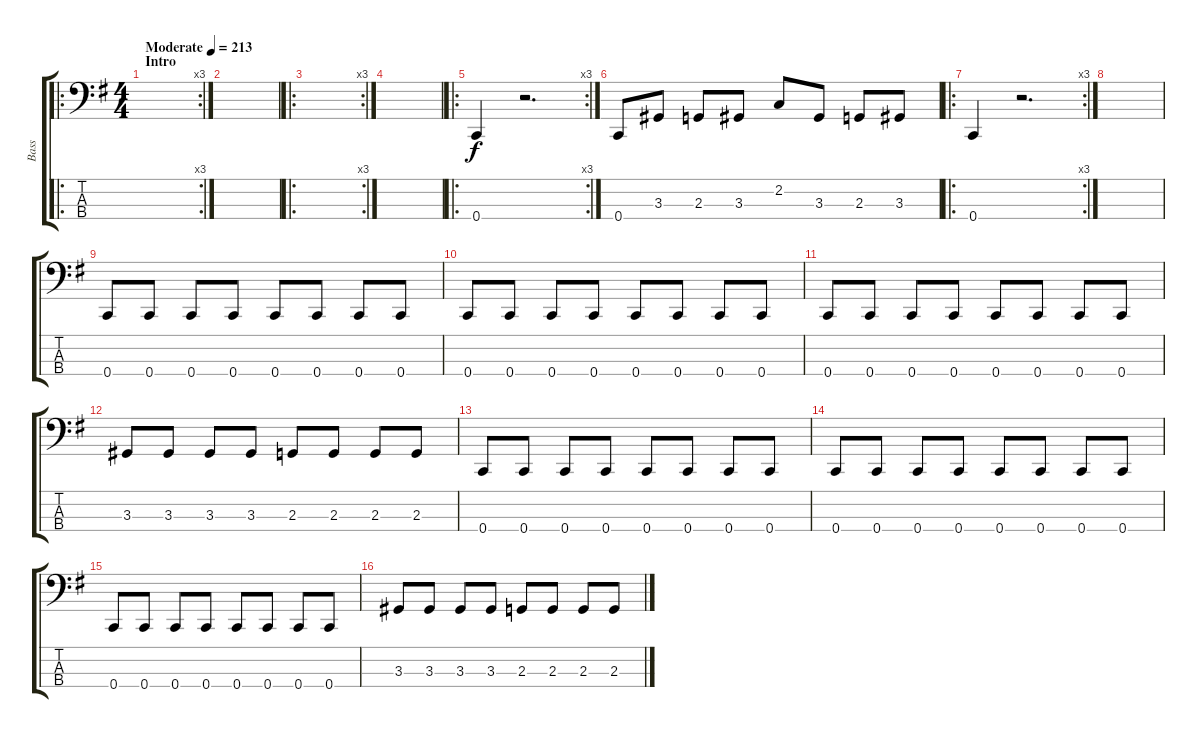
\track ("Bass" "Bass") {instrument electricbassfinger}
\staff {score tabs}
\tuning (Eb2 Bb1 F1 C1) {hide}
\ro
\rc 3
\ts (4 4)
\section ("" "Intro")
\tempo (213 "Moderate")
\clef f4
\ks eminor
|
|
\ro
\rc 3
|
|
\ro
\rc 3
0.4.4 r.2{d} |
0.4.8 3.3.8 2.3.8 3.3.8 2.2.8 3.3.8 2.3.8 3.3.8 |
\ro
\rc 3
0.4.4 r.2{d} |
|
0.4.8 0.4.8 0.4.8 0.4.8 0.4.8 0.4.8 0.4.8 0.4.8 |
0.4.8 0.4.8 0.4.8 0.4.8 0.4.8 0.4.8 0.4.8 0.4.8 |
0.4.8 0.4.8 0.4.8 0.4.8 0.4.8 0.4.8 0.4.8 0.4.8 |
3.3.8 3.3.8 3.3.8 3.3.8 2.3.8 2.3.8 2.3.8 2.3.8 |
0.4.8 0.4.8 0.4.8 0.4.8 0.4.8 0.4.8 0.4.8 0.4.8 |
0.4.8 0.4.8 0.4.8 0.4.8 0.4.8 0.4.8 0.4.8 0.4.8 |
0.4.8 0.4.8 0.4.8 0.4.8 0.4.8 0.4.8 0.4.8 0.4.8 |
3.3.8 3.3.8 3.3.8 3.3.8 2.3.8 2.3.8 2.3.8 2.3.8
